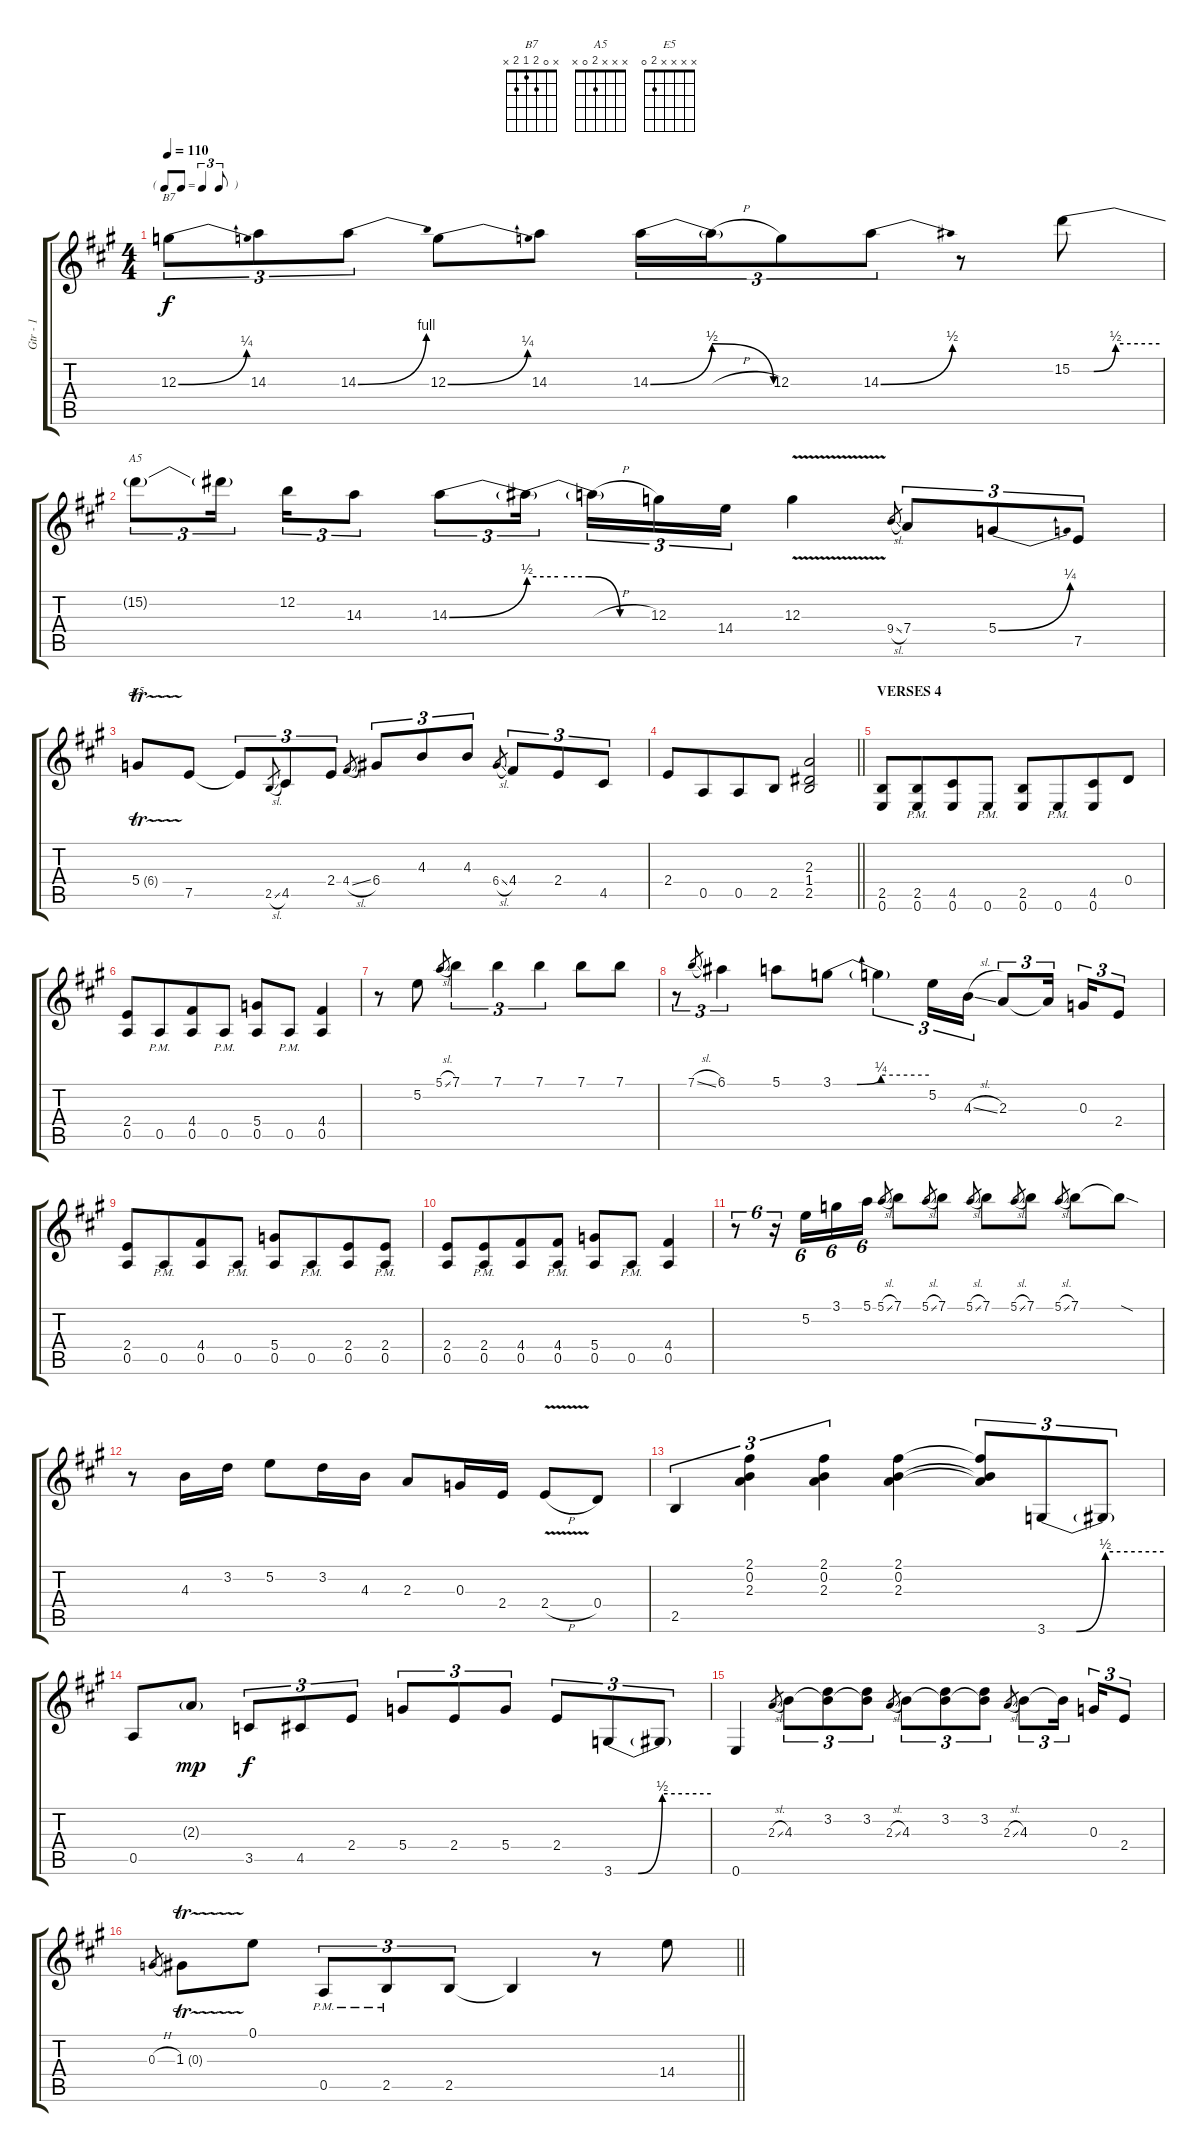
\track ("Gtr - 1" "Gtr - 1") {instrument overdrivenguitar}
\staff {score tabs}
\tuning (E4 B3 G3 D3 A2 E2) {hide}
\chord ("B7" x 0 2 1 2 x)
\chord ("A5" x x x 2 0 x)
\chord ("E5" x x x x 2 0)
\ts (4 4)
\tf triplet8th
\tempo 110
\clef g2
\ks a
12.3{be (bend 0 0 60 1)}.8{tu (3 2) ch "B7" dy f} 14.3.8{tu (3 2)} 14.3{be (bend 0 0 60 4)}.8{tu (3 2)} 12.3{be (bend 0 0 60 1)}.8 14.3.8 14.3{be (bendrelease 0 0 10 2 50 2 60 0)}.16{tu (3 2)} 14.3{h t}.16{tu (3 2)} 12.3.8{tu (3 2)} 14.3{be (bend 0 0 60 2)}.8{tu (3 2)} r.8 15.2{be (custom 0 0 15 0 30 2 60 2)}.8 |
15.2{t}.8{tu (3 2) ch "A5"} 15.2{t}.16{tu (3 2)} 12.2.16{tu (3 2)} 14.3.8{tu (3 2)} 14.3{be (bend 0 0 60 2)}.8{tu (3 2)} 14.3{be (custom 0 2 15 2 30 2 45 0 60 0) t}.16{tu (3 2) beam splitsecondary} 14.3{h t}.16{tu (3 2)} 12.3.16{tu (3 2)} 14.4.16{tu (3 2)} 12.3{v}.4 9.4{sl}.8{gr} 7.4.8{tu (3 2)} 5.4{be (bend 0 0 60 1)}.8{tu (3 2)} 7.5.8{tu (3 2)} |
5.4{tr (6 32)}.8{ch "E5"} 7.5.8 7.5{t}.8{tu (3 2)} 2.5{sl}.8{gr} 4.5.8{tu (3 2)} 2.4.8{tu (3 2)} 4.4{sl}.8{gr} 6.4.8{tu (3 2)} 4.3.8{tu (3 2)} 4.3.8{tu (3 2)} 6.4{sl}.8{gr} 4.4.8{tu (3 2)} 2.4.8{tu (3 2)} 4.5.8{tu (3 2)} |
\barLineRight lightlight
2.4.8 0.5.8{beam merge} 0.5.8 2.5.8 (2.3 1.4 2.5).2 |
\section ("" "VERSES 4")
(2.5 0.6).8 (2.5{pm} 0.6{pm}).8{beam merge} (4.5 0.6).8 0.6{pm}.8 (2.5 0.6).8 0.6{pm}.8{beam merge} (4.5 0.6).8 0.4.8 |
(2.4 0.5).8 0.5{pm}.8{beam merge} (4.4 0.5).8 0.5{pm}.8 (5.4 0.5).8 0.5{pm}.8 (4.4 0.5).4 |
r.8 5.2.8 5.1{sl}.8{gr} 7.1.4{tu (3 2)} 7.1.4{tu (3 2)} 7.1.4{tu (3 2)} 7.1.8 7.1.8 |
r.8{tu (3 2)} 7.1{sl}.8{gr} 6.1.4{tu (3 2)} 5.1.8 3.1{be (custom 0 0 15 0 30 1 60 1)}.8 3.1{t}.4{tu (3 2)} 5.2.16{tu (3 2)} 4.3{sl}.16{tu (3 2)} 2.3.8{tu (3 2)} 2.3{t}.16{tu (3 2)} 0.3.16{tu (3 2)} 2.4.8{tu (3 2)} |
(2.4 0.5).8 0.5{pm}.8{beam merge} (4.4 0.5).8 0.5{pm}.8 (5.4 0.5).8 0.5{pm}.8{beam merge} (2.4 0.5).8 (2.4{pm} 0.5{pm}).8 |
(2.4 0.5).8 (2.4{pm} 0.5{pm}).8{beam merge} (4.4 0.5).8 (4.4{pm} 0.5{pm}).8 (5.4 0.5).8 0.5{pm}.8{beam merge} (4.4 0.5).4 |
r.8{tu (6 4)} r.16{tu (6 4)} 5.2.16{tu (6 4)} 3.1.16{tu (6 4)} 5.1.16{tu (6 4)} 5.1{sl}.8{gr} 7.1.8 5.1{sl}.8{gr} 7.1.8 5.1{sl}.8{gr} 7.1.8 5.1{sl}.8{gr} 7.1.8 5.1{sl}.8{gr beam merge} 7.1.8 7.1{sod t}.8 |
r.8 4.3.16 3.2.16 5.2.8 3.2.16 4.3.16 2.3.8 0.3.16 2.4.16 2.4{v h}.8 0.4.8 |
2.5.4{tu (3 2)} (2.1 0.2 2.3).4{tu (3 2)} (2.1 0.2 2.3).4{tu (3 2)} (2.1 0.2 2.3).4 (2.1{t} 0.2{t} 2.3{t}).8{tu (3 2)} 3.6{be (custom 0 0 15 0 30 2 60 2)}.8{tu (3 2)} 3.6{t}.8{tu (3 2)} |
0.5.8 2.3{g}.8{dy mp} 3.5.8{tu (3 2) dy f} 4.5.8{tu (3 2)} 2.4.8{tu (3 2)} 5.4.8{tu (3 2)} 2.4.8{tu (3 2)} 5.4.8{tu (3 2)} 2.4.8{tu (3 2)} 3.6{be (custom 0 0 15 0 30 2 60 2)}.8{tu (3 2)} 3.6{t}.8{tu (3 2)} |
0.6.4 2.3{sl}.8{gr} 4.3.8{tu (3 2)} (3.2 4.3{t}).8{tu (3 2)} (3.2 4.3{t}).8{tu (3 2)} 2.3{sl}.8{gr} 4.3.8{tu (3 2)} (3.2 4.3{t}).8{tu (3 2)} (3.2 4.3{t}).8{tu (3 2)} 2.3{sl}.8{gr} 4.3.8{tu (3 2)} 4.3{t}.16{tu (3 2)} 0.3.16{tu (3 2)} 2.4.8{tu (3 2)} |
\barLineRight lightlight
0.3{h}.8{gr} 1.3{tr (0 32)}.8 0.1.8 0.5{pm}.8{tu (3 2)} 2.5{pm}.8{tu (3 2)} 2.5.8{tu (3 2)} 2.5{t}.4 r.8 14.4.8
